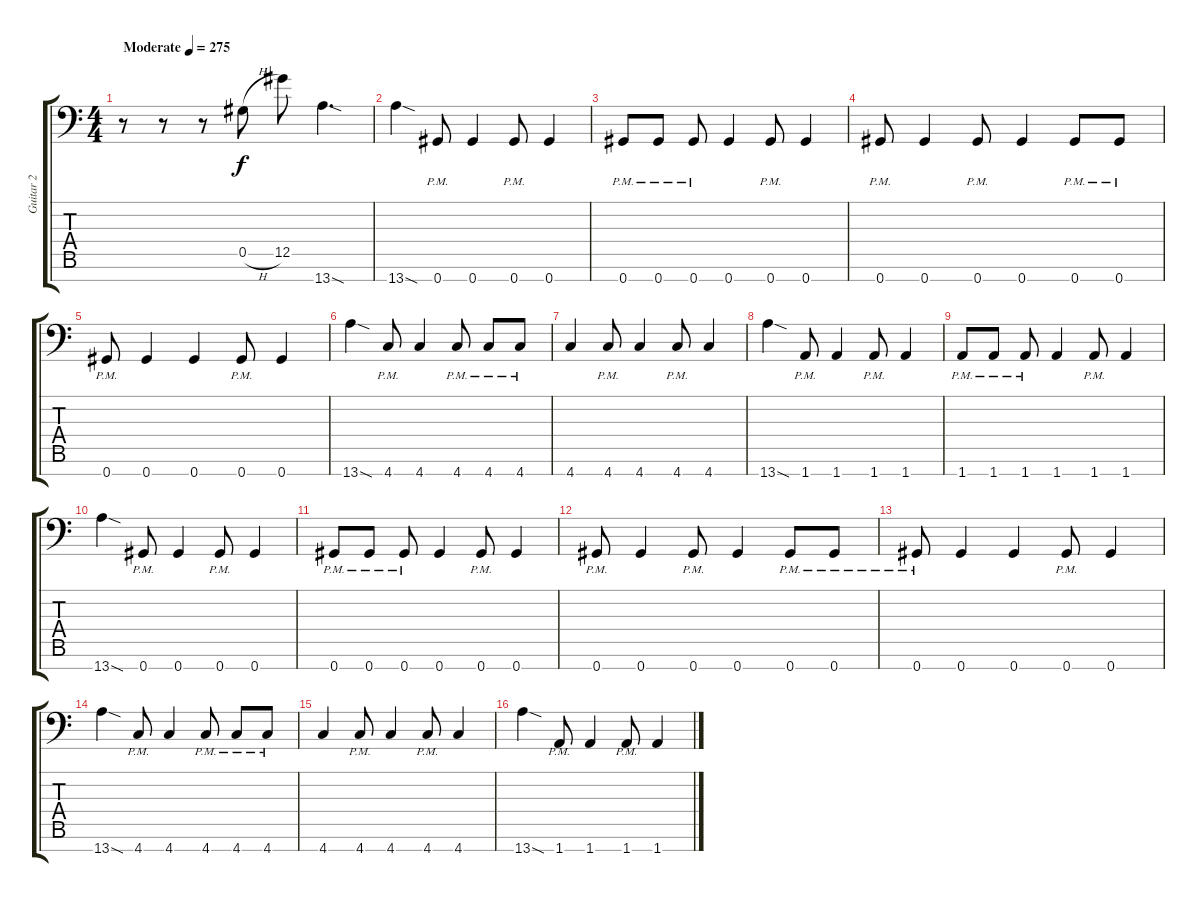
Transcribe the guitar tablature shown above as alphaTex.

\track ("Guitar 2" "Guitar 2") {instrument overdrivenguitar}
\staff {score tabs}
\tuning (Eb4 Bb3 Gb3 Db3 Ab2 Eb2 Ab1) {hide}
\ts (4 4)
\tempo (275 "Moderate")
\clef f4
\ks c
r.8{dy f instrument overdrivenguitar} r.8 r.8 0.5{h}.8 12.5.8 13.7{sod}.4{d} |
13.7{sod}.4 0.7{pm}.8 0.7.4 0.7{pm}.8 0.7.4 |
0.7{pm}.8 0.7{pm}.8 0.7{pm}.8 0.7.4 0.7{pm}.8 0.7.4 |
0.7{pm}.8 0.7.4 0.7{pm}.8 0.7.4 0.7{pm}.8 0.7{pm}.8 |
0.7{pm}.8 0.7.4 0.7.4 0.7{pm}.8 0.7.4 |
13.7{sod}.4 4.7{pm}.8 4.7.4 4.7{pm}.8 4.7{pm}.8 4.7{pm}.8 |
4.7.4 4.7{pm}.8 4.7.4 4.7{pm}.8 4.7.4 |
13.7{sod}.4 1.7{pm}.8 1.7.4 1.7{pm}.8 1.7.4 |
1.7{pm}.8 1.7{pm}.8 1.7{pm}.8 1.7.4 1.7{pm}.8 1.7.4 |
13.7{sod}.4 0.7{pm}.8 0.7.4 0.7{pm}.8 0.7.4 |
0.7{pm}.8 0.7{pm}.8 0.7{pm}.8 0.7.4 0.7{pm}.8 0.7.4 |
0.7{pm}.8 0.7.4 0.7{pm}.8 0.7.4 0.7{pm}.8 0.7{pm}.8 |
0.7{pm}.8 0.7.4 0.7.4 0.7{pm}.8 0.7.4 |
13.7{sod}.4 4.7{pm}.8 4.7.4 4.7{pm}.8 4.7{pm}.8 4.7{pm}.8 |
4.7.4 4.7{pm}.8 4.7.4 4.7{pm}.8 4.7.4 |
13.7{sod}.4 1.7{pm}.8 1.7.4 1.7{pm}.8 1.7.4
